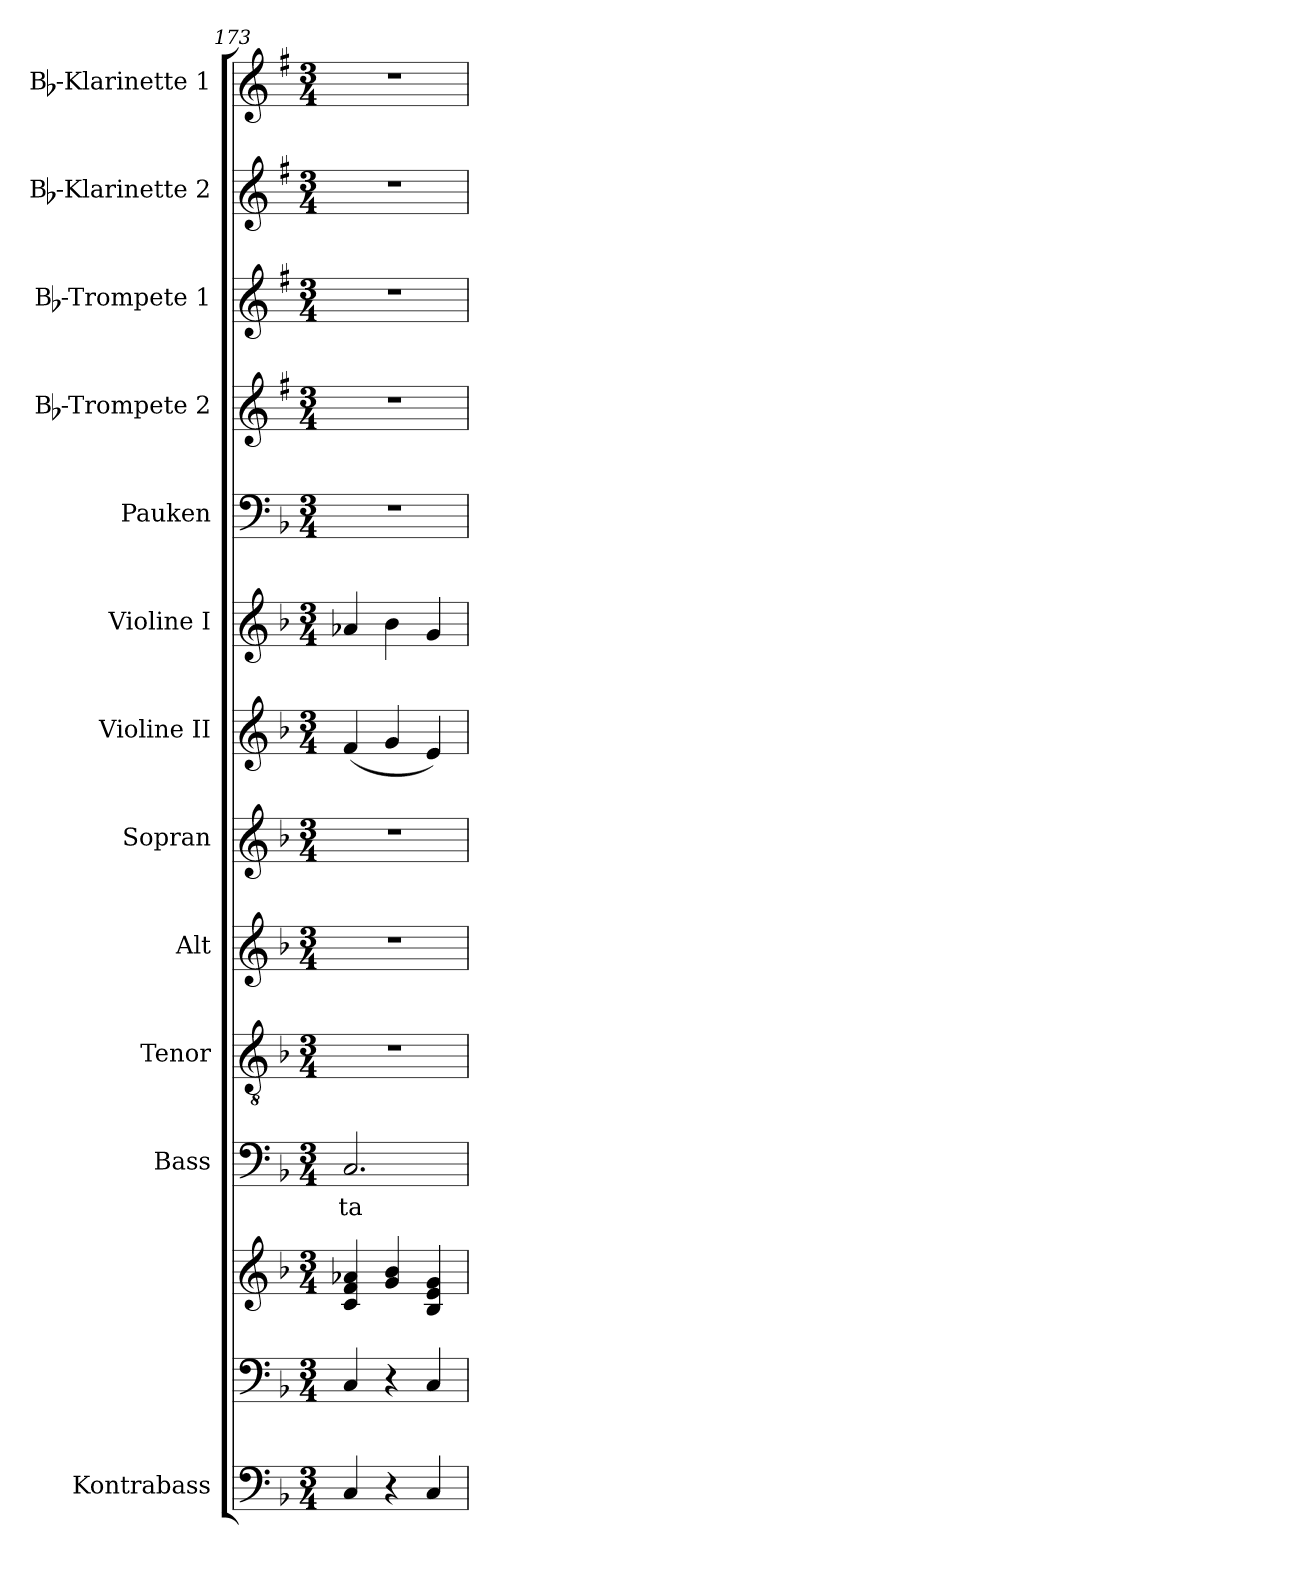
**kern	**kern	**kern	**kern	**text	**kern	**kern	**kern	**kern	**kern	**kern	**kern	**kern	**kern	**kern
*part13	*part12	*part12	*part11	*part11	*part10	*part9	*part8	*part7	*part6	*part5	*part4	*part3	*part2	*part1
*staff14	*staff13	*staff12	*staff11	*staff11	*staff10	*staff9	*staff8	*staff7	*staff6	*staff5	*staff4	*staff3	*staff2	*staff1
*I"Kontrabass	*	*	*I"Bass	*	*I"Tenor	*I"Alt	*I"Sopran	*I"Violine II	*I"Violine I	*I"Pauken	*I"Bb-Trompete 2	*I"Bb-Trompete 1	*I"Bb-Klarinette 2	*I"Bb-Klarinette 1
*I'Kb.	*	*	*I'B.	*	*I'T.	*I'A.	*I'S.	*I'Vl. II	*I'Vl. I	*I'Pk.	*I'Bb Trp. 2	*I'Bb Trp. 1	*I'Bb Kl. 2	*I'Bb Kl. 1
*clefF4	*clefF4	*clefG2	*clefF4	*	*clefGv2	*clefG2	*clefG2	*clefG2	*clefG2	*clefF4	*clefG2	*clefG2	*clefG2	*clefG2
*ITrd7c12	*	*	*	*	*	*	*	*	*	*	*ITrd1c2	*ITrd1c2	*ITrd1c2	*ITrd1c2
*k[b-]	*k[b-]	*k[b-]	*k[b-]	*	*k[b-]	*k[b-]	*k[b-]	*k[b-]	*k[b-]	*k[b-]	*k[b-]	*k[b-]	*k[b-]	*k[b-]
*F:	*F:	*F:	*F:	*	*F:	*F:	*F:	*F:	*F:	*F:	*F:	*F:	*F:	*F:
*M3/4	*M3/4	*M3/4	*M3/4	*	*M3/4	*M3/4	*M3/4	*M3/4	*M3/4	*M3/4	*M3/4	*M3/4	*M3/4	*M3/4
=173	=173	=173	=173	=173	=173	=173	=173	=173	=173	=173	=173	=173	=173	=173
!	!	!	!	!LO:LY:b	!	!	!	!	!	!	!	!	!	!
4CC/	4C/	4c/ 4f/ 4a-X/	2.C/	-ta-	2.r	2.r	2.r	(<4f/	4a-X/	2.r	2.r	2.r	2.r	2.r
4r	4r	4g/ 4b-/	.	.	.	.	.	4g/	4b-\	.	.	.	.	.
4CC/	4C/	4B-/ 4e/ 4g/	.	.	.	.	.	4e/)	4g/	.	.	.	.	.
=	=	=	=	=	=	=	=	=	=	=	=	=	=	=
*-	*-	*-	*-	*-	*-	*-	*-	*-	*-	*-	*-	*-	*-	*-
